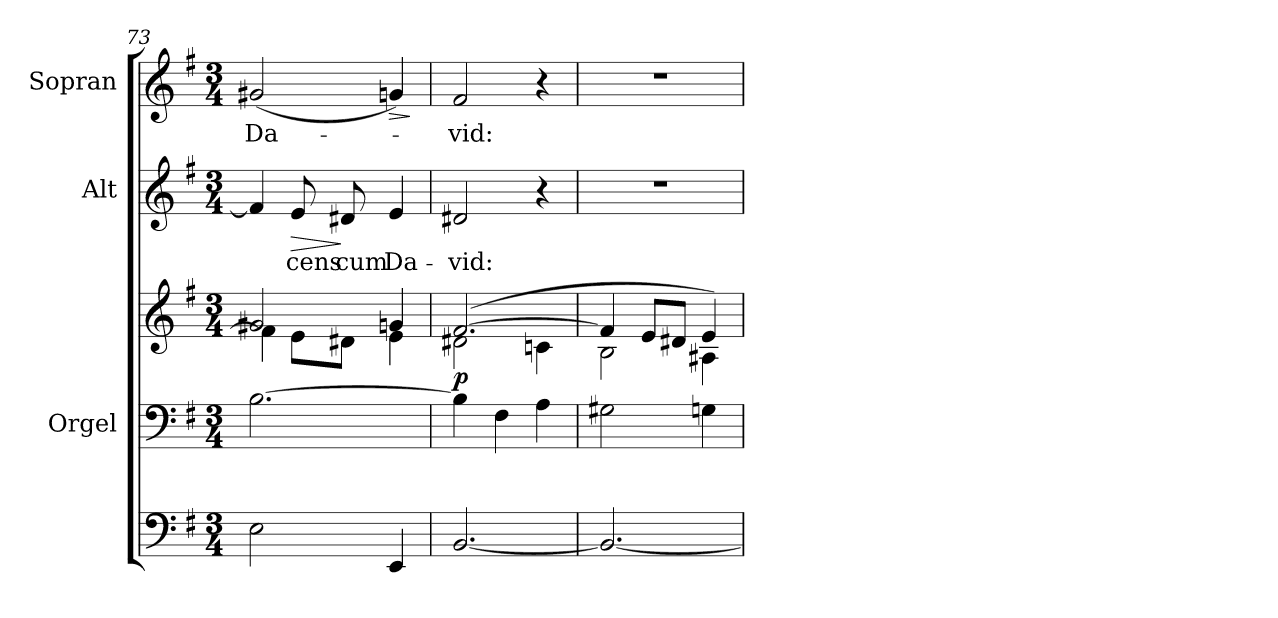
**kern	**kern	**kern	**dynam	**kern	**text	**dynam	**kern	**text	**dynam
*part4	*part3	*part3	*part3	*part2	*part2	*part2	*part1	*part1	*part1
*staff5	*staff4	*staff3	*staff3/4	*staff2	*staff2	*staff2	*staff1	*staff1	*staff1
*	*I"Orgel	*	*	*I"Alt	*	*	*I"Sopran	*	*
*	*I'Org.	*	*	*I'A.	*	*	*I'S.	*	*
*clefF4	*clefF4	*clefG2	*	*clefG2	*	*	*clefG2	*	*
*k[f#]	*k[f#]	*k[f#]	*	*k[f#]	*	*	*k[f#]	*	*
*G:	*G:	*G:	*	*G:	*	*	*G:	*	*
*M3/4	*M3/4	*M3/4	*	*M3/4	*	*	*M3/4	*	*
=73	=73	=73	=73	=73	=73	=73	=73	=73	=73
*	*	*^	*	*	*	*	*	*	*
!	!	!	!	!	!	!	!	!	!LO:LY:b	!
2E\	[2.B\	2g#X/	4f#\]	.	4f#/]	.	.	(<2g#X/	Da-	.
!	!	!	!	!	!	!LO:LY:b	!LO:HP:b	!	!	!
.	.	.	8e\L	.	8e/	-cens	>	.	.	.
!	!	!	!	!	!	!LO:LY:b	!	!	!	!
.	.	.	8d#X\J	.	8d#X/	cum	]	.	.	.
!	!	!	!	!	!	!LO:LY:b	!	!	!	!LO:HP:b
4EE/	.	4gn/	4e\	.	4e/	Da-	.	4gn/)	.	>
*	*	*v	*v	*	*	*	*	*	*	*
.	.	.	.	.	.	.	.	.	]
=74	=74	=74	=74	=74	=74	=74	=74	=74	=74
*	*	*^	*	*	*	*	*	*	*
!	!	!	!	!LO:DY:b	!	!LO:LY:b	!	!	!LO:LY:b	!
[2.BB/	4B\]	([>2.f#/	2d#X\	p	2d#X/	-vid:	.	2f#/	-vid:	.
.	4F#\	.	.	.	.	.	.	.	.	.
.	4A\	.	4cn\	.	4r	.	.	4r	.	.
=75	=75	=75	=75	=75	=75	=75	=75	=75	=75	=75
2.BB/_	2G#X\	4f#/]	2B\	.	2.r	.	.	2.r	.	.
.	.	8e/L	.	.	.	.	.	.	.	.
.	.	8d#X/J	.	.	.	.	.	.	.	.
.	4Gn\	4e/)	4A#X\	.	.	.	.	.	.	.
*	*	*v	*v	*	*	*	*	*	*	*
=	=	=	=	=	=	=	=	=	=
*-	*-	*-	*-	*-	*-	*-	*-	*-	*-
